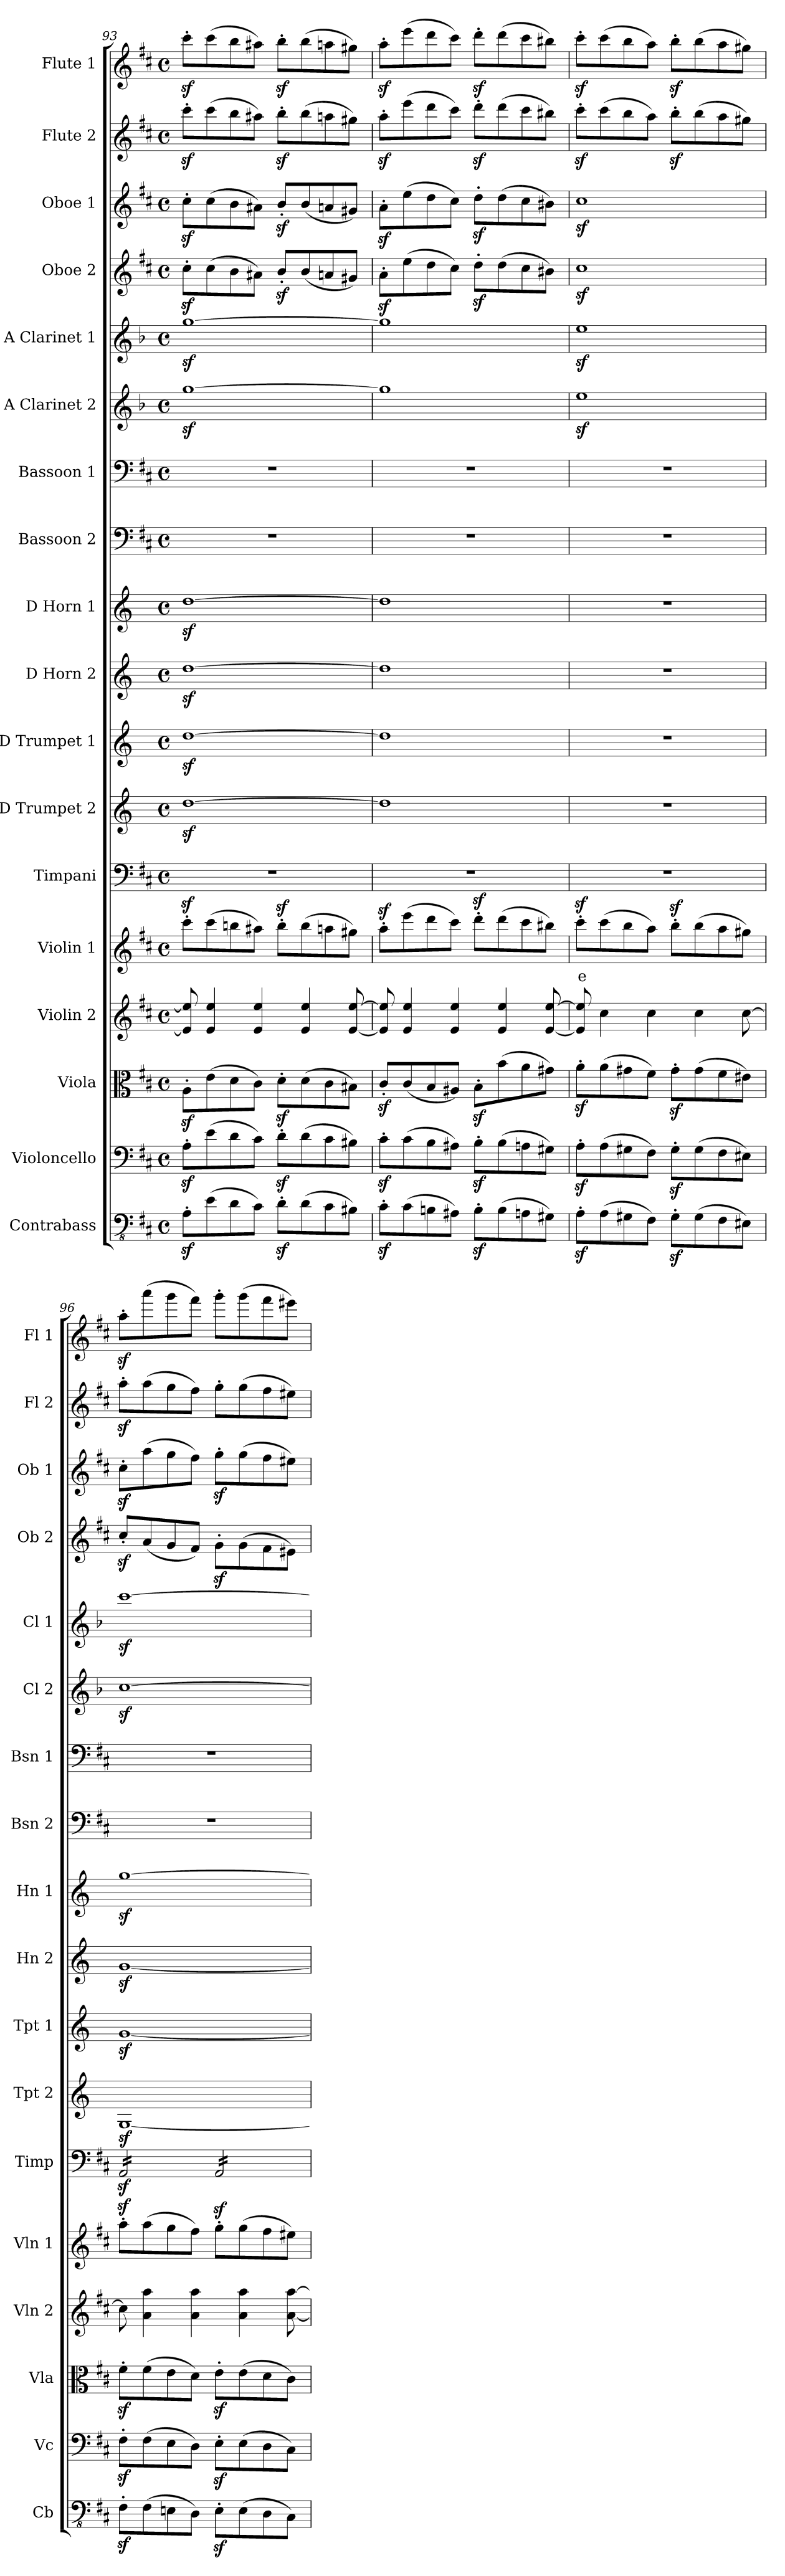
**kern	**kern	**kern	**kern	**kern	**text	**kern	**kern	**kern	**kern	**kern	**kern	**kern	**kern	**kern	**kern	**kern	**kern	**kern
*part18	*part17	*part16	*part15	*part14	*part14	*part13	*part12	*part11	*part10	*part9	*part8	*part7	*part6	*part5	*part4	*part3	*part2	*part1
*staff18	*staff17	*staff16	*staff15	*staff14	*staff14	*staff13	*staff12	*staff11	*staff10	*staff9	*staff8	*staff7	*staff6	*staff5	*staff4	*staff3	*staff2	*staff1
*I"Contrabass	*I"Violoncello	*I"Viola	*I"Violin 2	*I"Violin 1	*	*I"Timpani	*I"D Trumpet 2	*I"D Trumpet 1	*I"D Horn 2	*I"D Horn 1	*I"Bassoon 2	*I"Bassoon 1	*I"A Clarinet 2	*I"A Clarinet 1	*I"Oboe 2	*I"Oboe 1	*I"Flute 2	*I"Flute 1
*I'Cb	*I'Vc	*I'Vla	*I'Vln 2	*I'Vln 1	*	*I'Timp	*I'Tpt 2	*I'Tpt 1	*I'Hn 2	*I'Hn 1	*I'Bsn 2	*I'Bsn 1	*I'Cl 2	*I'Cl 1	*I'Ob 2	*I'Ob 1	*I'Fl 2	*I'Fl 1
*clefFv4	*clefF4	*clefC3	*clefG2	*clefG2	*	*clefF4	*clefG2	*clefG2	*clefG2	*clefG2	*clefF4	*clefF4	*clefG2	*clefG2	*clefG2	*clefG2	*clefG2	*clefG2
*	*	*	*	*	*	*	*ITrd-1c-2	*ITrd-1c-2	*ITrd6c10	*ITrd6c10	*	*	*ITrd2c3	*ITrd2c3	*	*	*	*
*k[f#c#]	*k[f#c#]	*k[f#c#]	*k[f#c#]	*k[f#c#]	*	*k[f#c#]	*k[f#c#]	*k[f#c#]	*k[f#c#]	*k[f#c#]	*k[f#c#]	*k[f#c#]	*k[f#c#]	*k[f#c#]	*k[f#c#]	*k[f#c#]	*k[f#c#]	*k[f#c#]
*M4/4	*M4/4	*M4/4	*M4/4	*M4/4	*	*M4/4	*M4/4	*M4/4	*M4/4	*M4/4	*M4/4	*M4/4	*M4/4	*M4/4	*M4/4	*M4/4	*M4/4	*M4/4
*met(c)	*met(c)	*met(c)	*met(c)	*met(c)	*	*met(c)	*met(c)	*met(c)	*met(c)	*met(c)	*met(c)	*met(c)	*met(c)	*met(c)	*met(c)	*met(c)	*met(c)	*met(c)
=93	=93	=93	=93	=93	=93	=93	=93	=93	=93	=93	=93	=93	=93	=93	=93	=93	=93	=93
8AAz<'\L	8Az<'\L	8Az<'\L	8e/] 8ee/]	8ccc#z<'\L	.	1r	[1eez<	[1eez<	[1ez<	[1ez<	1r	1r	[1eez<	[1eez<	8cc#z<'\L	8cc#z<'\L	8ccc#z<'\L	8ccc#z<'\L
(8E\	(8e\	(8e\	4e/ 4ee/	(8ccc#\	.	.	.	.	.	.	.	.	.	.	(8cc#\	(8cc#\	(8ccc#\	(8ccc#\
8D\	8d\	8d\	.	8bbn\	.	.	.	.	.	.	.	.	.	.	8b\	8b\	8bb\	8bb\
8C#\J)	8c#\J)	8c#\J)	4e/ 4ee/	8aa#X\J)	.	.	.	.	.	.	.	.	.	.	8a#X\J)	8a#X\J)	8aa#X\J)	8aa#X\J)
8Dz<'\L	8dz<'\L	8dz<'\L	.	8bbz<'\L	.	.	.	.	.	.	.	.	.	.	8bz<'/L	8bz<'/L	8bbz<'\L	8bbz<'\L
(8D\	(8d\	(8d\	4e/ 4ee/	(8bb\	.	.	.	.	.	.	.	.	.	.	(8b/	(8b/	(8bb\	(8bb\
8C#\	8c#\	8c#\	.	8aan\	.	.	.	.	.	.	.	.	.	.	8an/	8an/	8aan\	8aan\
8BB#X\J)	8B#X\J)	8B#X\J)	[8e/ [8ee/	8gg#X\J)	.	.	.	.	.	.	.	.	.	.	8g#X/J)	8g#X/J)	8gg#X\J)	8gg#X\J)
=94	=94	=94	=94	=94	=94	=94	=94	=94	=94	=94	=94	=94	=94	=94	=94	=94	=94	=94
8C#z<'\L	8c#z<'\L	8c#z<'/L	8e/] 8ee/]	8aaz<'\L	.	1r	1ee]	1ee]	1e]	1e]	1r	1r	1ee]	1ee]	8az<'\L	8az<'\L	8aaz<'\L	8aaz<'\L
(8C#\	(8c#\	(8c#/	4e/ 4ee/	(8eee\	.	.	.	.	.	.	.	.	.	.	(8ee\	(8ee\	(8eee\	(8eee\
8BBn\	8B\	8B/	.	8ddd\	.	.	.	.	.	.	.	.	.	.	8dd\	8dd\	8ddd\	8ddd\
8AA#X\J)	8A#X\J)	8A#X/J)	4e/ 4ee/	8ccc#\J)	.	.	.	.	.	.	.	.	.	.	8cc#\J)	8cc#\J)	8ccc#\J)	8ccc#\J)
8BBz<'\L	8Bz<'\L	8Bz<'\L	.	8dddz<'\L	.	.	.	.	.	.	.	.	.	.	8ddz<'\L	8ddz<'\L	8dddz<'\L	8dddz<'\L
(8BB\	(8B\	(8b\	4e/ 4ee/	(8ddd\	.	.	.	.	.	.	.	.	.	.	(8dd\	(8dd\	(8ddd\	(8ddd\
8AAn\	8An\	8a\	.	8ccc#\	.	.	.	.	.	.	.	.	.	.	8cc#\	8cc#\	8ccc#\	8ccc#\
8GG#X\J)	8G#X\J)	8g#X\J)	[8e/ [8ee/	8bb#X\J)	.	.	.	.	.	.	.	.	.	.	8b#X\J)	8b#X\J)	8bb#X\J)	8bb#X\J)
=95	=95	=95	=95	=95	=95	=95	=95	=95	=95	=95	=95	=95	=95	=95	=95	=95	=95	=95
!	!	!	!	!	!LO:LY:b:color=#FF0000	!	!	!	!	!	!	!	!	!	!	!	!	!
8AAz<'\L	8Az<'\L	8az<'\L	8e/] 8ee/]	8ccc#z<'\L	e	1r	1r	1r	1r	1r	1r	1r	1cc#z<	1cc#z<	1cc#z<	1cc#z<	8ccc#z<'\L	8ccc#z<'\L
(8AA\	(8A\	(8a\	4cc#\	(8ccc#\	.	.	.	.	.	.	.	.	.	.	.	.	(8ccc#\	(8ccc#\
8GG#X\	8G#X\	8g#X\	.	8bb\	.	.	.	.	.	.	.	.	.	.	.	.	8bb\	8bb\
8FF#\J)	8F#\J)	8f#\J)	4cc#\	8aa\J)	.	.	.	.	.	.	.	.	.	.	.	.	8aa\J)	8aa\J)
8GG#z<'\L	8G#z<'\L	8g#z<'\L	.	8bbz<'\L	.	.	.	.	.	.	.	.	.	.	.	.	8bbz<'\L	8bbz<'\L
(8GG#\	(8G#\	(8g#\	4cc#\	(8bb\	.	.	.	.	.	.	.	.	.	.	.	.	(8bb\	(8bb\
8FF#\	8F#\	8f#\	.	8aa\	.	.	.	.	.	.	.	.	.	.	.	.	8aa\	8aa\
8EE#X\J)	8E#X\J)	8e#X\J)	[8cc#\	8gg#X\J)	.	.	.	.	.	.	.	.	.	.	.	.	8gg#X\J)	8gg#X\J)
=96	=96	=96	=96	=96	=96	=96	=96	=96	=96	=96	=96	=96	=96	=96	=96	=96	=96	=96
*	*	*	*	*	*	*tremolo	*	*	*	*	*	*	*	*	*	*	*	*
8FF#z<'\L	8F#z<'\L	8f#z<'\L	8cc#\]	8aaz<'\L	.	16AAz</LL	[1Az<	[1az<	[1Az<	[1az<	1r	1r	[1az<	[1aaz<	8cc#z<'/L	8cc#z<'\L	8aaz<'\L	8aaz<'\L
.	.	.	.	.	.	16AAz</	.	.	.	.	.	.	.	.	.	.	.	.
(8FF#\	(8F#\	(8f#\	4a\ 4aa\	(8aa\	.	16AAz</	.	.	.	.	.	.	.	.	(8a/	(8aa\	(8aa\	(8aaa\
.	.	.	.	.	.	16AAz</	.	.	.	.	.	.	.	.	.	.	.	.
8EEn\	8E\	8e\	.	8gg\	.	16AAz</	.	.	.	.	.	.	.	.	8g/	8gg\	8gg\	8ggg\
.	.	.	.	.	.	16AAz</	.	.	.	.	.	.	.	.	.	.	.	.
8DD\J)	8D\J)	8d\J)	4a\ 4aa\	8ff#\J)	.	16AAz</	.	.	.	.	.	.	.	.	8f#/J)	8ff#\J)	8ff#\J)	8fff#\J)
.	.	.	.	.	.	16AAz</JJ	.	.	.	.	.	.	.	.	.	.	.	.
8EEz<'\L	8Ez<'\L	8ez<'\L	.	8ggz<'\L	.	16AA/LL	.	.	.	.	.	.	.	.	8gz<'\L	8ggz<'\L	8gg'\L	8ggg'\L
.	.	.	.	.	.	16AA/	.	.	.	.	.	.	.	.	.	.	.	.
(8EE\	(8E\	(8e\	4a\ 4aa\	(8gg\	.	16AA/	.	.	.	.	.	.	.	.	(8g\	(8gg\	(8gg\	(8ggg\
.	.	.	.	.	.	16AA/	.	.	.	.	.	.	.	.	.	.	.	.
8DD\	8D\	8d\	.	8ff#\	.	16AA/	.	.	.	.	.	.	.	.	8f#\	8ff#\	8ff#\	8fff#\
.	.	.	.	.	.	16AA/	.	.	.	.	.	.	.	.	.	.	.	.
8CC#\J)	8C#\J)	8c#\J)	[8a\ [8aa\	8ee#X\J)	.	16AA/	.	.	.	.	.	.	.	.	8e#X\J)	8ee#X\J)	8ee#X\J)	8eee#X\J)
.	.	.	.	.	.	16AA/JJ	.	.	.	.	.	.	.	.	.	.	.	.
*	*	*	*	*	*	*Xtremolo	*	*	*	*	*	*	*	*	*	*	*	*
=	=	=	=	=	=	=	=	=	=	=	=	=	=	=	=	=	=	=
*-	*-	*-	*-	*-	*-	*-	*-	*-	*-	*-	*-	*-	*-	*-	*-	*-	*-	*-
